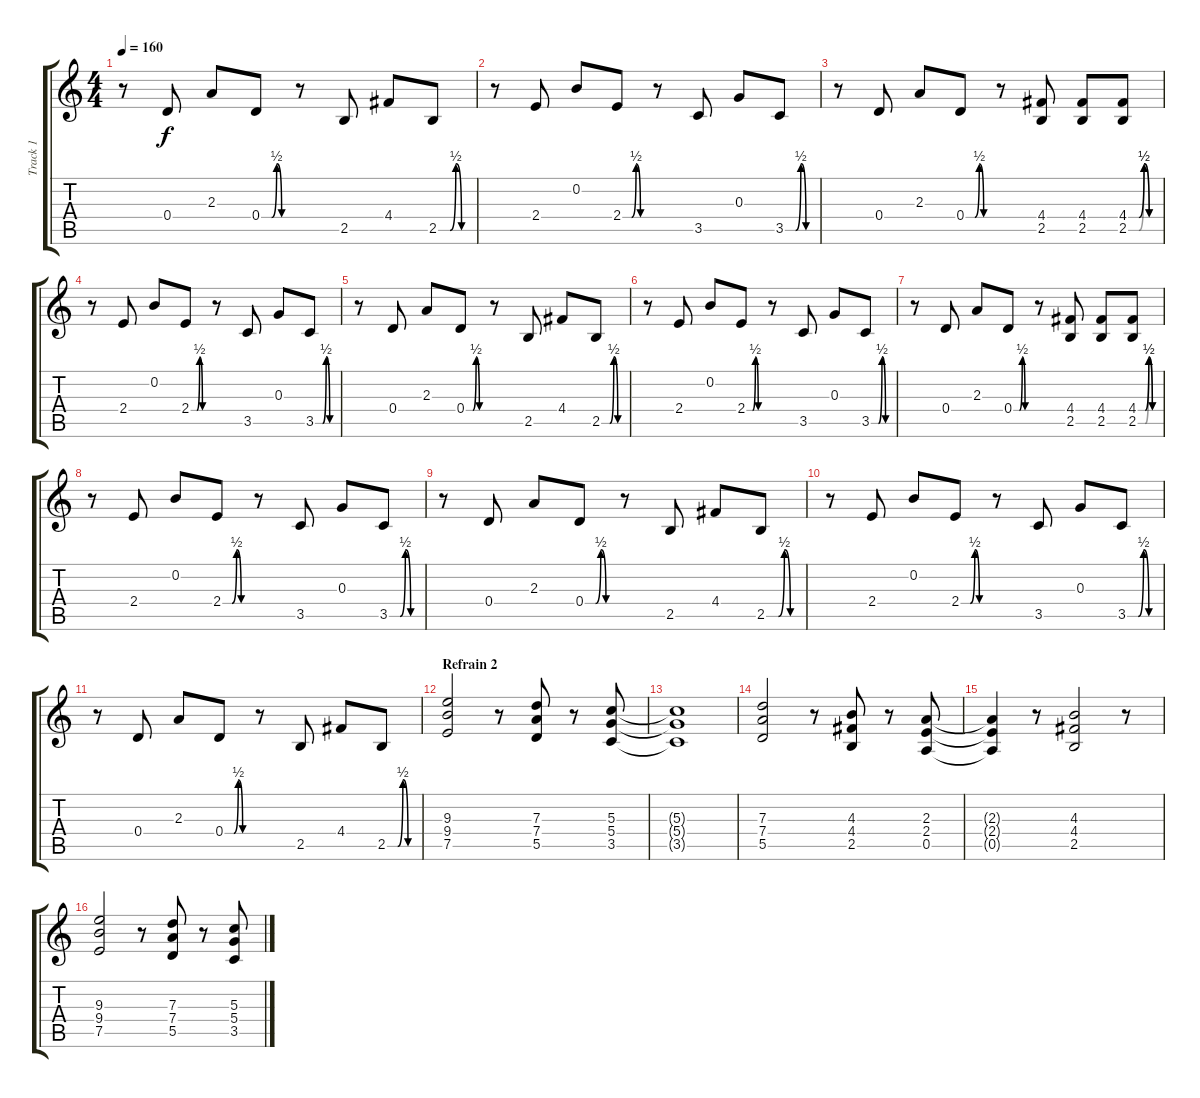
\track ("Track 1" "Track 1") {instrument overdrivenguitar}
\staff {score tabs}
\tuning (E4 B3 G3 D3 A2 E2) {hide}
\ts (4 4)
\tempo 160
\clef g2
\ks c
r.8{dy f} 0.4.8 2.3.8 0.4{be (custom 0 0 20 0 30 2 40 0 60 0)}.8 r.8 2.5.8 4.4.8 2.5{be (custom 0 0 20 0 30 2 40 0 60 0)}.8 |
r.8 2.4.8 0.2.8 2.4{be (custom 0 0 20 0 30 2 40 0 60 0)}.8 r.8 3.5.8 0.3.8 3.5{be (custom 0 0 20 0 30 2 40 0 60 0)}.8 |
r.8 0.4.8 2.3.8 0.4{be (custom 0 0 20 0 30 2 40 0 60 0)}.8 r.8 (4.4 2.5).8 (4.4 2.5).8 (4.4{be (custom 0 0 20 0 30 2 40 0 60 0)} 2.5{be (custom 0 0 20 0 30 2 40 0 60 0)}).8 |
r.8 2.4.8 0.2.8 2.4{be (custom 0 0 20 0 30 2 40 0 60 0)}.8 r.8 3.5.8 0.3.8 3.5{be (custom 0 0 20 0 30 2 40 0 60 0)}.8 |
r.8 0.4.8 2.3.8 0.4{be (custom 0 0 20 0 30 2 40 0 60 0)}.8 r.8 2.5.8 4.4.8 2.5{be (custom 0 0 20 0 30 2 40 0 60 0)}.8 |
r.8 2.4.8 0.2.8 2.4{be (custom 0 0 20 0 30 2 40 0 60 0)}.8 r.8 3.5.8 0.3.8 3.5{be (custom 0 0 20 0 30 2 40 0 60 0)}.8 |
r.8 0.4.8 2.3.8 0.4{be (custom 0 0 20 0 30 2 40 0 60 0)}.8 r.8 (4.4 2.5).8 (4.4 2.5).8 (4.4{be (custom 0 0 20 0 30 2 40 0 60 0)} 2.5{be (custom 0 0 20 0 30 2 40 0 60 0)}).8 |
r.8 2.4.8 0.2.8 2.4{be (custom 0 0 20 0 30 2 40 0 60 0)}.8 r.8 3.5.8 0.3.8 3.5{be (custom 0 0 20 0 30 2 40 0 60 0)}.8 |
r.8 0.4.8 2.3.8 0.4{be (custom 0 0 20 0 30 2 40 0 60 0)}.8 r.8 2.5.8 4.4.8 2.5{be (custom 0 0 20 0 30 2 40 0 60 0)}.8 |
r.8 2.4.8 0.2.8 2.4{be (custom 0 0 20 0 30 2 40 0 60 0)}.8 r.8 3.5.8 0.3.8 3.5{be (custom 0 0 20 0 30 2 40 0 60 0)}.8 |
r.8 0.4.8 2.3.8 0.4{be (custom 0 0 20 0 30 2 40 0 60 0)}.8 r.8 2.5.8 4.4.8 2.5{be (custom 0 0 20 0 30 2 40 0 60 0)}.8 |
\section ("" "Refrain 2")
(9.3 9.4 7.5).2 r.8 (7.3 7.4 5.5).8 r.8 (5.3 5.4 3.5).8 |
(5.3{t} 5.4{t} 3.5{t}).1 |
(7.3 7.4 5.5).2 r.8 (4.3 4.4 2.5).8 r.8 (2.3 2.4 0.5).8 |
(2.3{t} 2.4{t} 0.5{t}).4 r.8 (4.3 4.4 2.5).2 r.8 |
(9.3 9.4 7.5).2 r.8 (7.3 7.4 5.5).8 r.8 (5.3 5.4 3.5).8
